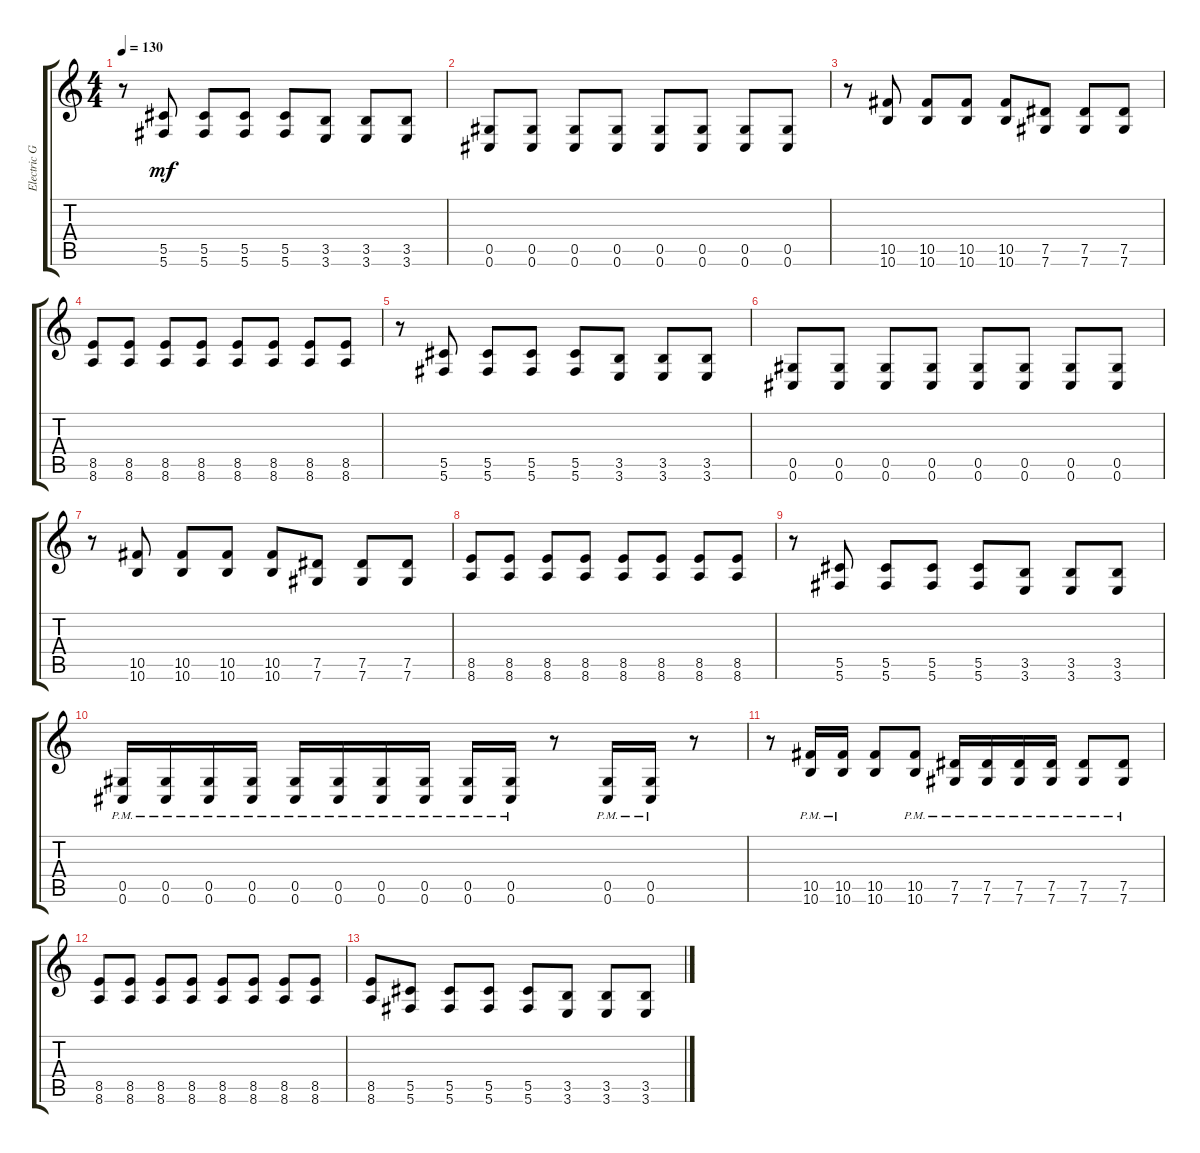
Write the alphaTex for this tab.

\track ("Electric Guitar" "Electric G") {instrument distortionguitar}
\staff {score tabs}
\tuning (Eb4 Bb3 Gb3 Db3 Ab2 Db2) {hide}
\ts (4 4)
\tempo 130
\clef g2
\ks c
r.8{dy mf} (5.5 5.6).8 (5.5 5.6).8 (5.5 5.6).8 (5.5 5.6).8 (3.5 3.6).8 (3.5 3.6).8 (3.5 3.6).8 |
(0.5 0.6).8 (0.5 0.6).8 (0.5 0.6).8 (0.5 0.6).8 (0.5 0.6).8 (0.5 0.6).8 (0.5 0.6).8 (0.5 0.6).8 |
r.8 (10.5 10.6).8 (10.5 10.6).8 (10.5 10.6).8 (10.5 10.6).8 (7.5 7.6).8 (7.5 7.6).8 (7.5 7.6).8 |
(8.5 8.6).8 (8.5 8.6).8 (8.5 8.6).8 (8.5 8.6).8 (8.5 8.6).8 (8.5 8.6).8 (8.5 8.6).8 (8.5 8.6).8 |
r.8 (5.5 5.6).8 (5.5 5.6).8 (5.5 5.6).8 (5.5 5.6).8 (3.5 3.6).8 (3.5 3.6).8 (3.5 3.6).8 |
(0.5 0.6).8 (0.5 0.6).8 (0.5 0.6).8 (0.5 0.6).8 (0.5 0.6).8 (0.5 0.6).8 (0.5 0.6).8 (0.5 0.6).8 |
r.8 (10.5 10.6).8 (10.5 10.6).8 (10.5 10.6).8 (10.5 10.6).8 (7.5 7.6).8 (7.5 7.6).8 (7.5 7.6).8 |
(8.5 8.6).8 (8.5 8.6).8 (8.5 8.6).8 (8.5 8.6).8 (8.5 8.6).8 (8.5 8.6).8 (8.5 8.6).8 (8.5 8.6).8 |
r.8 (5.5 5.6).8 (5.5 5.6).8 (5.5 5.6).8 (5.5 5.6).8 (3.5 3.6).8 (3.5 3.6).8 (3.5 3.6).8 |
(0.5{pm} 0.6{pm}).16 (0.5{pm} 0.6{pm}).16 (0.5{pm} 0.6{pm}).16 (0.5{pm} 0.6{pm}).16 (0.5{pm} 0.6{pm}).16 (0.5{pm} 0.6{pm}).16 (0.5{pm} 0.6{pm}).16 (0.5{pm} 0.6{pm}).16 (0.5{pm} 0.6{pm}).16 (0.5{pm} 0.6{pm}).16 r.8 (0.5{pm} 0.6{pm}).16 (0.5{pm} 0.6{pm}).16 r.8 |
r.8 (10.5{pm} 10.6{pm}).16 (10.5{pm} 10.6{pm}).16 (10.5 10.6).8 (10.5{pm} 10.6{pm}).8 (7.5{pm} 7.6{pm}).16 (7.5{pm} 7.6{pm}).16 (7.5{pm} 7.6{pm}).16 (7.5{pm} 7.6{pm}).16 (7.5{pm} 7.6{pm}).8 (7.5{pm} 7.6{pm}).8 |
(8.5 8.6).8 (8.5 8.6).8 (8.5 8.6).8 (8.5 8.6).8 (8.5 8.6).8 (8.5 8.6).8 (8.5 8.6).8 (8.5 8.6).8 |
(8.5 8.6).8 (5.5 5.6).8 (5.5 5.6).8 (5.5 5.6).8 (5.5 5.6).8 (3.5 3.6).8 (3.5 3.6).8 (3.5 3.6).8
